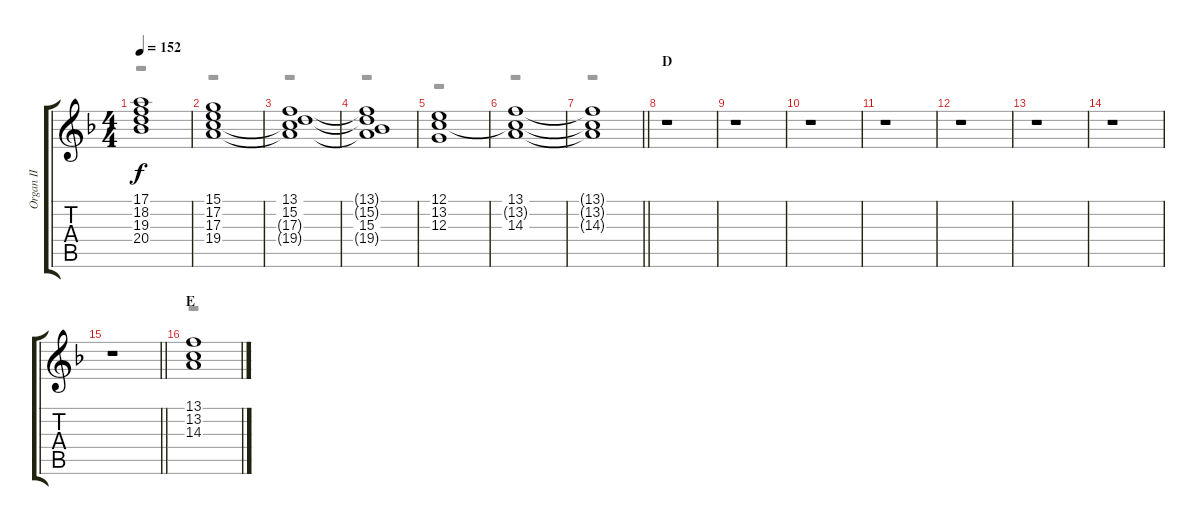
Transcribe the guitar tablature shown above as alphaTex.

\track ("Organ II" "Organ II") {instrument drawbarorgan}
\staff {score tabs}
\tuning (E4 B3 G3 D3 A2 E2) {hide}
\voice
\ts (4 4)
\tempo 152
\clef g2
\ks f
(17.1{t} 18.2{t} 19.3{t} 20.4{t}).1{dy f} |
(15.1 17.2 17.3 19.4).1 |
(13.1 15.2 17.3{t} 19.4{t}).1 |
(13.1{t} 15.2{t} 15.3 19.4{t}).1 |
(12.1 13.2 12.3).1 |
(13.1 13.2{t} 14.3).1 |
\barLineRight lightlight
(13.1{t} 13.2{t} 14.3{t}).1 |
\section ("" "D")
r.1 |
r.1 |
r.1 |
r.1 |
r.1 |
r.1 |
r.1 |
\barLineRight lightlight
r.1 |
\section ("" "E")
(13.1 13.2 14.3).1
\voice
\clef g2
\ottava regular
\simile none
\ks f
r.1{dy f} |
r.1 |
r.1 |
r.1 |
r.1 |
r.1 |
\barLineRight lightlight
r.1 |
r.1 |
r.1 |
r.1 |
r.1 |
r.1 |
r.1 |
r.1 |
\barLineRight lightlight
r.1 |
r.1
